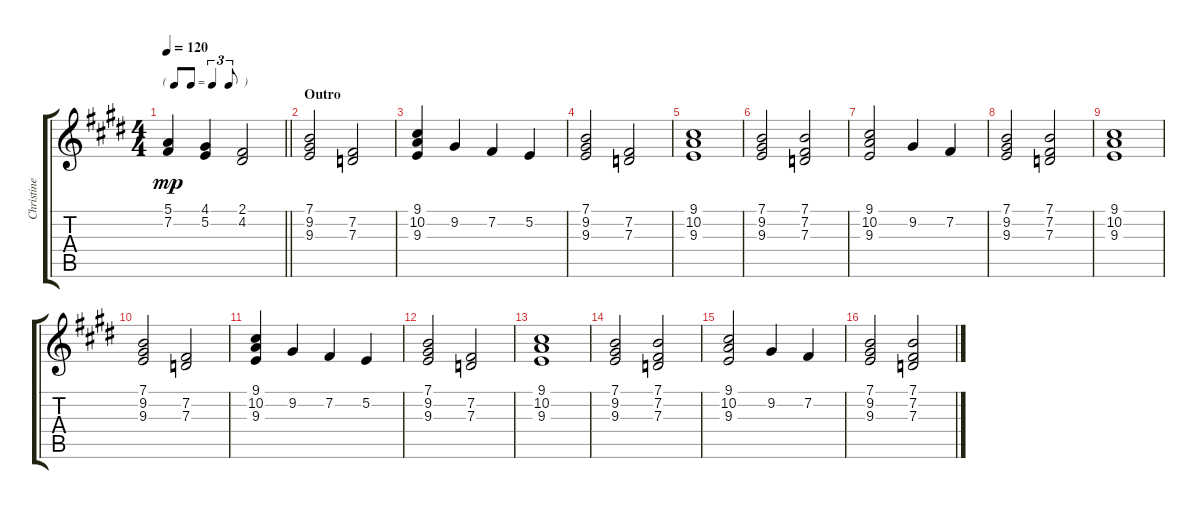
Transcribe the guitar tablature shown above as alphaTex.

\track ("Christine McVie (Organ)" "Christine ") {instrument drawbarorgan}
\staff {score tabs}
\tuning (E4 B3 G3 D3 A2 E2) {hide}
\ts (4 4)
\tf triplet8th
\tempo 120
\clef g2
\barLineRight lightlight
\ks e
(5.1 7.2).4{dy mp} (4.1 5.2).4 (2.1 4.2).2 |
\section ("" "Outro")
(7.1 9.2 9.3).2 (7.2 7.3).2 |
(9.1 10.2 9.3).4 9.2.4 7.2.4 5.2.4 |
(7.1 9.2 9.3).2 (7.2 7.3).2 |
(9.1 10.2 9.3).1 |
(7.1 9.2 9.3).2 (7.1 7.2 7.3).2 |
(9.1 10.2 9.3).2 9.2.4 7.2.4 |
(7.1 9.2 9.3).2 (7.1 7.2 7.3).2 |
(9.1 10.2 9.3).1 |
(7.1 9.2 9.3).2 (7.2 7.3).2 |
(9.1 10.2 9.3).4 9.2.4 7.2.4 5.2.4 |
(7.1 9.2 9.3).2 (7.2 7.3).2 |
(9.1 10.2 9.3).1 |
(7.1 9.2 9.3).2 (7.1 7.2 7.3).2 |
(9.1 10.2 9.3).2 9.2.4 7.2.4 |
(7.1 9.2 9.3).2 (7.1 7.2 7.3).2
